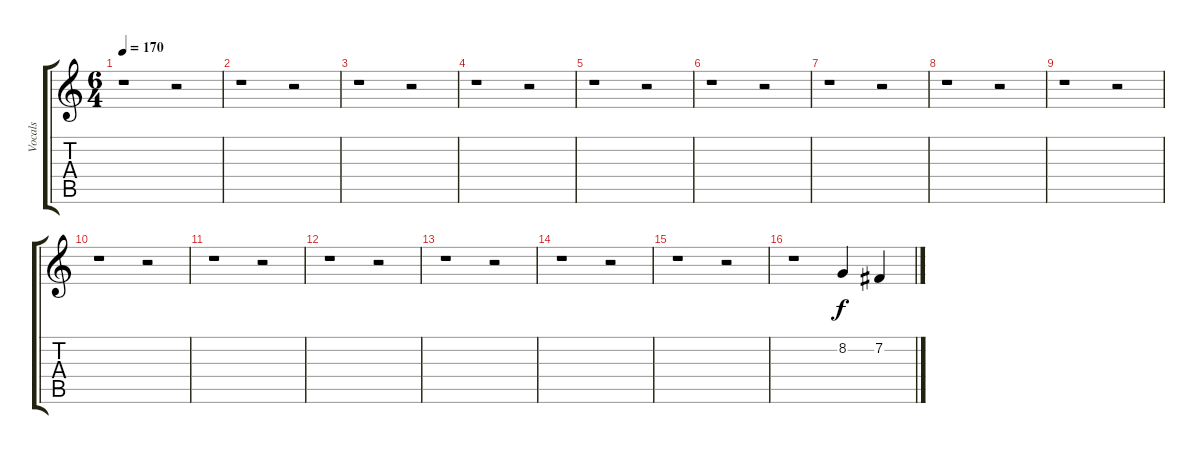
\track ("Vocals" "Vocals") {instrument choiraahs}
\staff {score tabs}
\tuning (E4 B3 G3 D3 A2 E2) {hide}
\ts (6 4)
\tempo 170
\clef g2
\ks c
r.1{dy f} r.2 |
r.1 r.2 |
r.1 r.2 |
r.1 r.2 |
r.1 r.2 |
r.1 r.2 |
r.1 r.2 |
r.1 r.2 |
r.1 r.2 |
r.1 r.2 |
r.1 r.2 |
r.1 r.2 |
r.1 r.2 |
r.1 r.2 |
r.1 r.2 |
r.1 8.2.4 7.2.4
